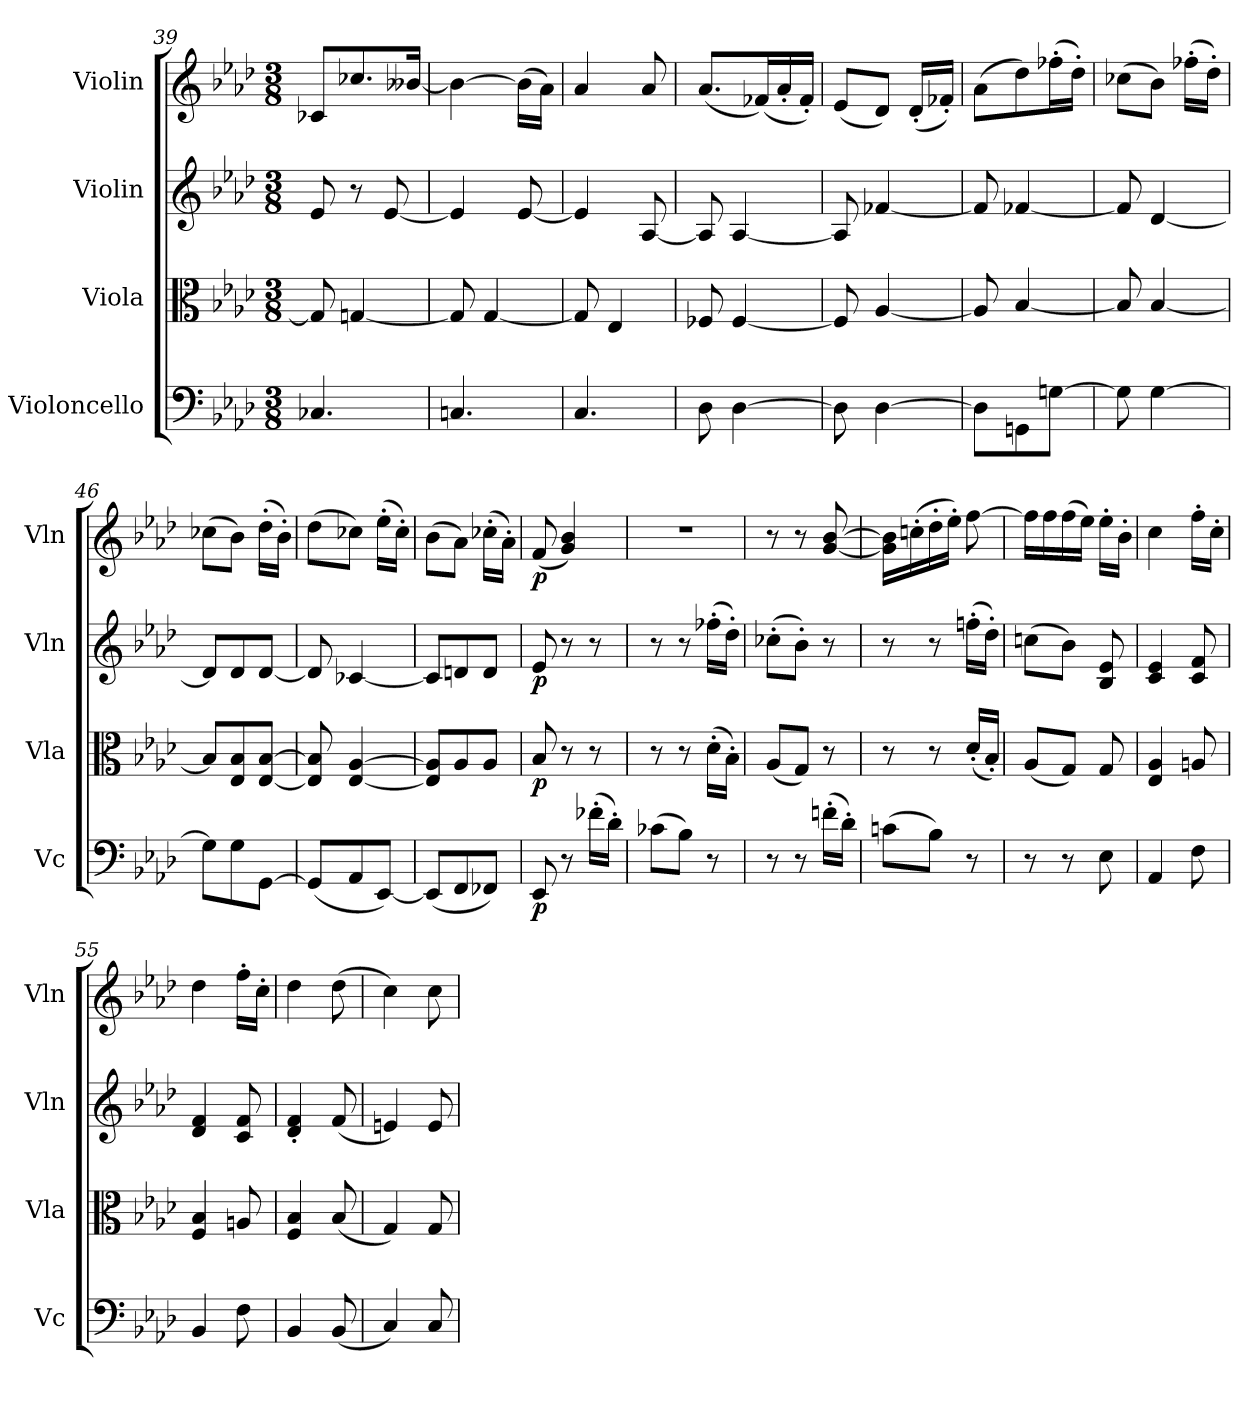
**kern	**dynam	**kern	**dynam	**kern	**dynam	**kern	**dynam
*part4	*part4	*part3	*part3	*part2	*part2	*part1	*part1
*staff4	*staff4	*staff3	*staff3	*staff2	*staff2	*staff1	*staff1
*I"Violoncello	*	*I"Viola	*	*I"Violin	*	*I"Violin	*
*I'Vc	*	*I'Vla	*	*I'Vln	*	*I'Vln	*
*clefF4	*	*clefC3	*	*clefG2	*	*clefG2	*
*k[b-e-a-d-]	*	*k[b-e-a-d-]	*	*k[b-e-a-d-]	*	*k[b-e-a-d-]	*
*M3/8	*	*M3/8	*	*M3/8	*	*M3/8	*
=39	=39	=39	=39	=39	=39	=39	=39
4.C-X/	.	8G-/]	.	8e-/	.	8c-X/L	.
.	.	[4Gn/	.	8r	.	8.cc-X/	.
.	.	.	.	[8e-/	.	.	.
.	.	.	.	.	.	[16b--X/Jk	.
=40	=40	=40	=40	=40	=40	=40	=40
4.Cn/	.	8G/]	.	4e-/]	.	4b--\_	.
.	.	[4G/	.	.	.	.	.
.	.	.	.	[8e-/	.	(16b--\LL]	.
.	.	.	.	.	.	16a-\JJ)	.
=41	=41	=41	=41	=41	=41	=41	=41
4.C/	.	8G/]	.	4e-/]	.	4a-/	.
.	.	4E-/	.	.	.	.	.
.	.	.	.	[8A-/	.	8a-/	.
=42	=42	=42	=42	=42	=42	=42	=42
8D-\	.	8F-X/	.	8A-/]	.	(8.a-/L	.
[4D-\	.	[4F-/	.	[4A-/	.	.	.
.	.	.	.	.	.	(16f-X/L)	.
.	.	.	.	.	.	16a-'/	.
.	.	.	.	.	.	16f-'/JJ)	.
=43	=43	=43	=43	=43	=43	=43	=43
8D-\]	.	8F-/]	.	8A-/]	.	(8e-/L	.
[4D-\	.	[4A-/	.	[4f-X/	.	8d-/J)	.
.	.	.	.	.	.	(16d-'/LL	.
.	.	.	.	.	.	16f-X'/JJ)	.
=44	=44	=44	=44	=44	=44	=44	=44
8D-\L]	.	8A-/]	.	8f-/]	.	(8a-\L	.
8GGn\	.	[4B-/	.	[4f-X/	.	8dd-\)	.
[8Gn\J	.	.	.	.	.	(16ff-X'\L	.
.	.	.	.	.	.	16dd-'\JJ)	.
=45	=45	=45	=45	=45	=45	=45	=45
8G\]	.	8B-/]	.	8f-/]	.	(8cc-X\L	.
[4G\	.	[4B-/	.	[4d-/	.	8b-\J)	.
.	.	.	.	.	.	(16ff-X'\LL	.
.	.	.	.	.	.	16dd-'\JJ)	.
=46	=46	=46	=46	=46	=46	=46	=46
8G\L]	.	8B-/L]	.	8d-/L]	.	(8cc-X\L	.
8G\	.	8E-/ 8B-/	.	8d-/	.	8b-\J)	.
[8GG\J	.	[8E-/ [8B-/J	.	[8d-/J	.	(16dd-'\LL	.
.	.	.	.	.	.	16b-'\JJ)	.
=47	=47	=47	=47	=47	=47	=47	=47
(8GG/L]	.	8E-]/ 8B-]/	.	8d-/]	.	(8dd-\L	.
8AA-/	.	[4E-/ [4A-/	.	[4c-X/	.	8cc-X\J)	.
[8EE-/J)	.	.	.	.	.	(16ee-'\LL	.
.	.	.	.	.	.	16cc-'\JJ)	.
=48	=48	=48	=48	=48	=48	=48	=48
(8EE-/L]	.	8E-]/ 8A-]/L	.	8c-/L]	.	(8b-\L	.
8FF/	.	8A-/	.	8dn/	.	8a-\J)	.
8FF-X/J)	.	8A-/J	.	8d/J	.	(16cc-X'\LL	.
.	.	.	.	.	.	16a-'\JJ)	.
=49	=49	=49	=49	=49	=49	=49	=49
8EE-/	p	8B-/	p	8e-/	p	(8f/	p
8r	.	8r	.	8r	.	4g/ 4b-/)	.
(16f-X'\LL	.	8r	.	8r	.	.	.
16d-'\JJ)	.	.	.	.	.	.	.
=50	=50	=50	=50	=50	=50	=50	=50
(8c-X\L	.	8r	.	8r	.	4.r	.
8B-\J)	.	8r	.	8r	.	.	.
8r	.	(16d-'\LL	.	(16ff-X'\LL	.	.	.
.	.	16B-'\JJ)	.	16dd-'\JJ)	.	.	.
=51	=51	=51	=51	=51	=51	=51	=51
8r	.	(8A-/L	.	(8cc-X'\L	.	8r	.
8r	.	8G/J)	.	8b-'\J)	.	8r	.
(16fn'\LL	.	8r	.	8r	.	[8g/ [8b-/	.
16d-'\JJ)	.	.	.	.	.	.	.
=52	=52	=52	=52	=52	=52	=52	=52
(8cn\L	.	8r	.	8r	.	16g]\ 16b-]\LL	.
.	.	.	.	.	.	(16ccn'\	.
8B-\J)	.	8r	.	8r	.	16dd-'\	.
.	.	.	.	.	.	16ee-'\JJ)	.
8r	.	(16d-'/LL	.	(16ffn'\LL	.	[8ff\	.
.	.	16B-'/JJ)	.	16dd-'\JJ)	.	.	.
=53	=53	=53	=53	=53	=53	=53	=53
8r	.	(8A-/L	.	(8ccn\L	.	16ff\LL]	.
.	.	.	.	.	.	16ff\	.
8r	.	8G/J)	.	8b-\J)	.	(16ff\	.
.	.	.	.	.	.	16ee-\JJ)	.
8E-\	.	8G/	.	8B-/ 8e-/	.	16ee-'\LL	.
.	.	.	.	.	.	16b-'\JJ	.
=54	=54	=54	=54	=54	=54	=54	=54
4AA-/	.	4E-/ 4A-/	.	4c/ 4e-/	.	4cc\	.
8F\	.	8An/	.	8c/ 8f/	.	16ff'\LL	.
.	.	.	.	.	.	16cc'\JJ	.
=55	=55	=55	=55	=55	=55	=55	=55
4BB-/	.	4F/ 4B-/	.	4d-/ 4f/	.	4dd-\	.
8F\	.	8An/	.	8c/ 8f/	.	16ff'\LL	.
.	.	.	.	.	.	16cc'\JJ	.
=56	=56	=56	=56	=56	=56	=56	=56
4BB-/	.	4F/ 4B-/	.	4d-'/ 4f'/	.	4dd-\	.
(8BB-/	.	(8B-/	.	(8f/	.	(8dd-\	.
=57	=57	=57	=57	=57	=57	=57	=57
4C/)	.	4G/)	.	4en/)	.	4cc\)	.
8C/	.	8G/	.	8e/	.	8cc\	.
=	=	=	=	=	=	=	=
*-	*-	*-	*-	*-	*-	*-	*-
